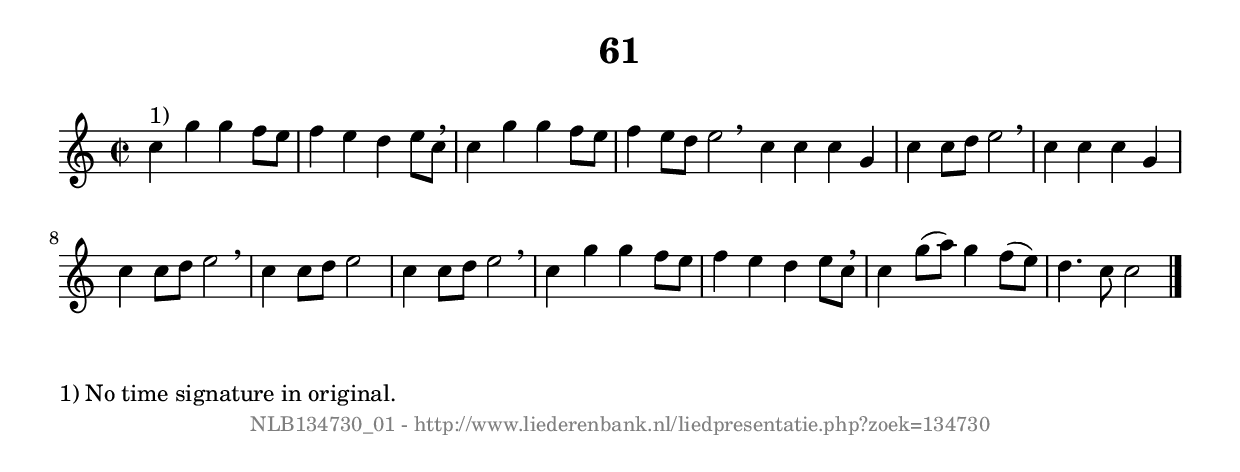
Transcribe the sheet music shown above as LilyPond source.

%
% produced by wce2krn 1.64 (7 June 2014)
%
\version"2.16"
#(append! paper-alist '(("long" . (cons (* 210 mm) (* 2000 mm)))))
#(set-default-paper-size "long")
sb = {\breathe}
mBreak = {\breathe }
bBreak = {\breathe }
x = {\once\override NoteHead #'style = #'cross }
gl=\glissando
itime={\override Staff.TimeSignature #'stencil = ##f }
ficta = {\once\set suggestAccidentals = ##t}
fine = {\once\override Score.RehearsalMark #'self-alignment-X = #1 \mark \markup {\italic{Fine}}}
dc = {\once\override Score.RehearsalMark #'self-alignment-X = #1 \mark \markup {\italic{D.C.}}}
dcf = {\once\override Score.RehearsalMark #'self-alignment-X = #1 \mark \markup {\italic{D.C. al Fine}}}
dcc = {\once\override Score.RehearsalMark #'self-alignment-X = #1 \mark \markup {\italic{D.C. al Coda}}}
ds = {\once\override Score.RehearsalMark #'self-alignment-X = #1 \mark \markup {\italic{D.S.}}}
dsf = {\once\override Score.RehearsalMark #'self-alignment-X = #1 \mark \markup {\italic{D.S. al Fine}}}
dsc = {\once\override Score.RehearsalMark #'self-alignment-X = #1 \mark \markup {\italic{D.S. al Coda}}}
pv = {\set Score.repeatCommands = #'((volta "1"))}
sv = {\set Score.repeatCommands = #'((volta "2"))}
tv = {\set Score.repeatCommands = #'((volta "3"))}
qv = {\set Score.repeatCommands = #'((volta "4"))}
xv = {\set Score.repeatCommands = #'((volta #f))}
\header{ tagline = ""
title = "61"
}
\score {{
\key c \major
\relative g'
{
\set melismaBusyProperties = #'()
\time 2/2
\tempo 4=120
\override Score.MetronomeMark #'transparent = ##t
\override Score.RehearsalMark #'break-visibility = #(vector #t #t #f)
c4 ^"1)" g' g f8 e f4 e d e8 c \sb c4 g'g f8 e f4 e8 d e2 \bar ":|:" \bBreak
c4 c c g c c8 d e2 \sb c4 c c g c c8 d e2 \sb c4 c8 d e2 c4 c8 d e2 \sb c4 g'g f8 e f4 e d e8 c \sb c4 g'8(a) g4 f8(e) d4. c8 c2 \bar "|."
 }}
 \midi { }
 \layout {
            indent = 0.0\cm
}
}
\markup { \wordwrap-string #" 
1) No time signature in original.
"}
\markup { \vspace #0 } \markup { \with-color #grey \fill-line { \center-column { \smaller "NLB134730_01 - http://www.liederenbank.nl/liedpresentatie.php?zoek=134730" } } }
